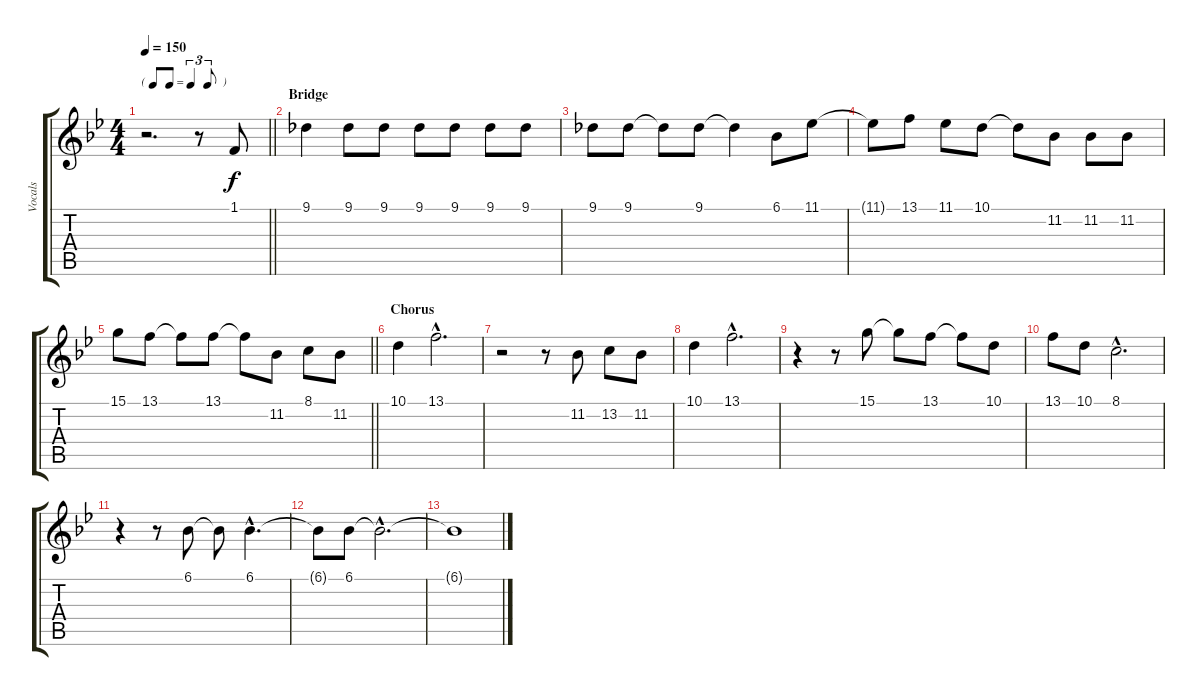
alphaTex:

\track ("Vocals" "Vocals") {instrument vibraphone}
\staff {score tabs}
\tuning (E4 B3 G3 D3 A2 E2) {hide}
\ts (4 4)
\tf triplet8th
\tempo 150
\clef g2
\barLineRight lightlight
\ks bb
r.2{d dy f} r.8 1.1.8 |
\section ("" "Bridge")
9.1.4 9.1.8 9.1.8 9.1.8 9.1.8 9.1.8 9.1.8 |
9.1.8 9.1.8 9.1{t}.8 9.1.8 9.1{t}.4 6.1.8 11.1.8 |
11.1{t}.8 13.1.8 11.1.8 10.1.8 10.1{t}.8 11.2.8 11.2.8 11.2.8 |
\barLineRight lightlight
15.1.8 13.1.8 13.1{t}.8 13.1.8 13.1{t}.8 11.2.8 8.1.8 11.2.8 |
\section ("" "Chorus")
10.1.4 13.1{hac}.2{d} |
r.2 r.8 11.2.8 13.2.8 11.2.8 |
10.1.4 13.1{hac}.2{d} |
r.4 r.8 15.1.8 15.1{t}.8 13.1.8 13.1{t}.8 10.1.8 |
13.1.8 10.1.8 8.1{hac}.2{d} |
r.4 r.8 6.1.8 6.1{t}.8 6.1{hac}.4{d} |
6.1{t}.8 6.1.8 6.1{hac t}.2{d} |
6.1{t}.1
